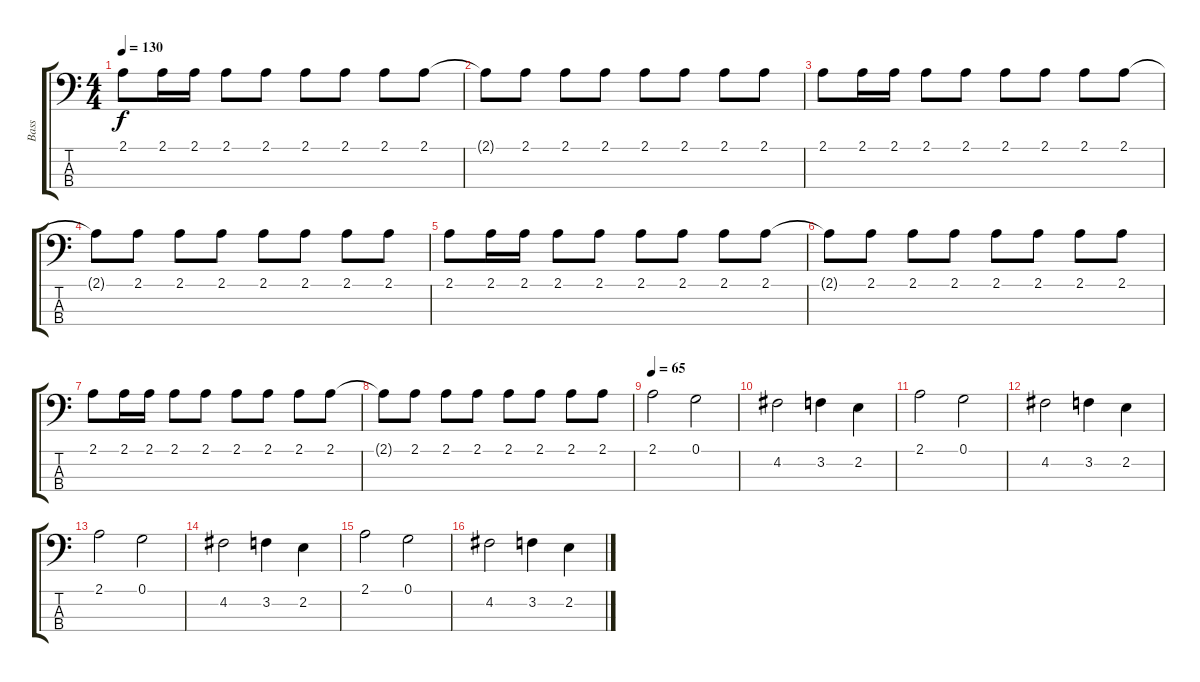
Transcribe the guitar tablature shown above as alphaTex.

\track ("Bass" "Bass") {instrument electricbassfinger}
\staff {score tabs}
\tuning (G2 D2 A1 E1) {hide}
\ts (4 4)
\tempo 130
\clef f4
\ks c
2.1.8{dy f} 2.1.16 2.1.16 2.1.8 2.1.8 2.1.8 2.1.8 2.1.8 2.1.8 |
2.1{t}.8 2.1.8 2.1.8 2.1.8 2.1.8 2.1.8 2.1.8 2.1.8 |
2.1.8 2.1.16 2.1.16 2.1.8 2.1.8 2.1.8 2.1.8 2.1.8 2.1.8 |
2.1{t}.8 2.1.8 2.1.8 2.1.8 2.1.8 2.1.8 2.1.8 2.1.8 |
2.1.8 2.1.16 2.1.16 2.1.8 2.1.8 2.1.8 2.1.8 2.1.8 2.1.8 |
2.1{t}.8 2.1.8 2.1.8 2.1.8 2.1.8 2.1.8 2.1.8 2.1.8 |
2.1.8 2.1.16 2.1.16 2.1.8 2.1.8 2.1.8 2.1.8 2.1.8 2.1.8 |
2.1{t}.8 2.1.8 2.1.8 2.1.8 2.1.8 2.1.8 2.1.8 2.1.8 |
\tempo 65
2.1.2 0.1.2 |
4.2.2 3.2.4 2.2.4 |
2.1.2 0.1.2 |
4.2.2 3.2.4 2.2.4 |
2.1.2 0.1.2 |
4.2.2 3.2.4 2.2.4 |
2.1.2 0.1.2 |
4.2.2 3.2.4 2.2.4
